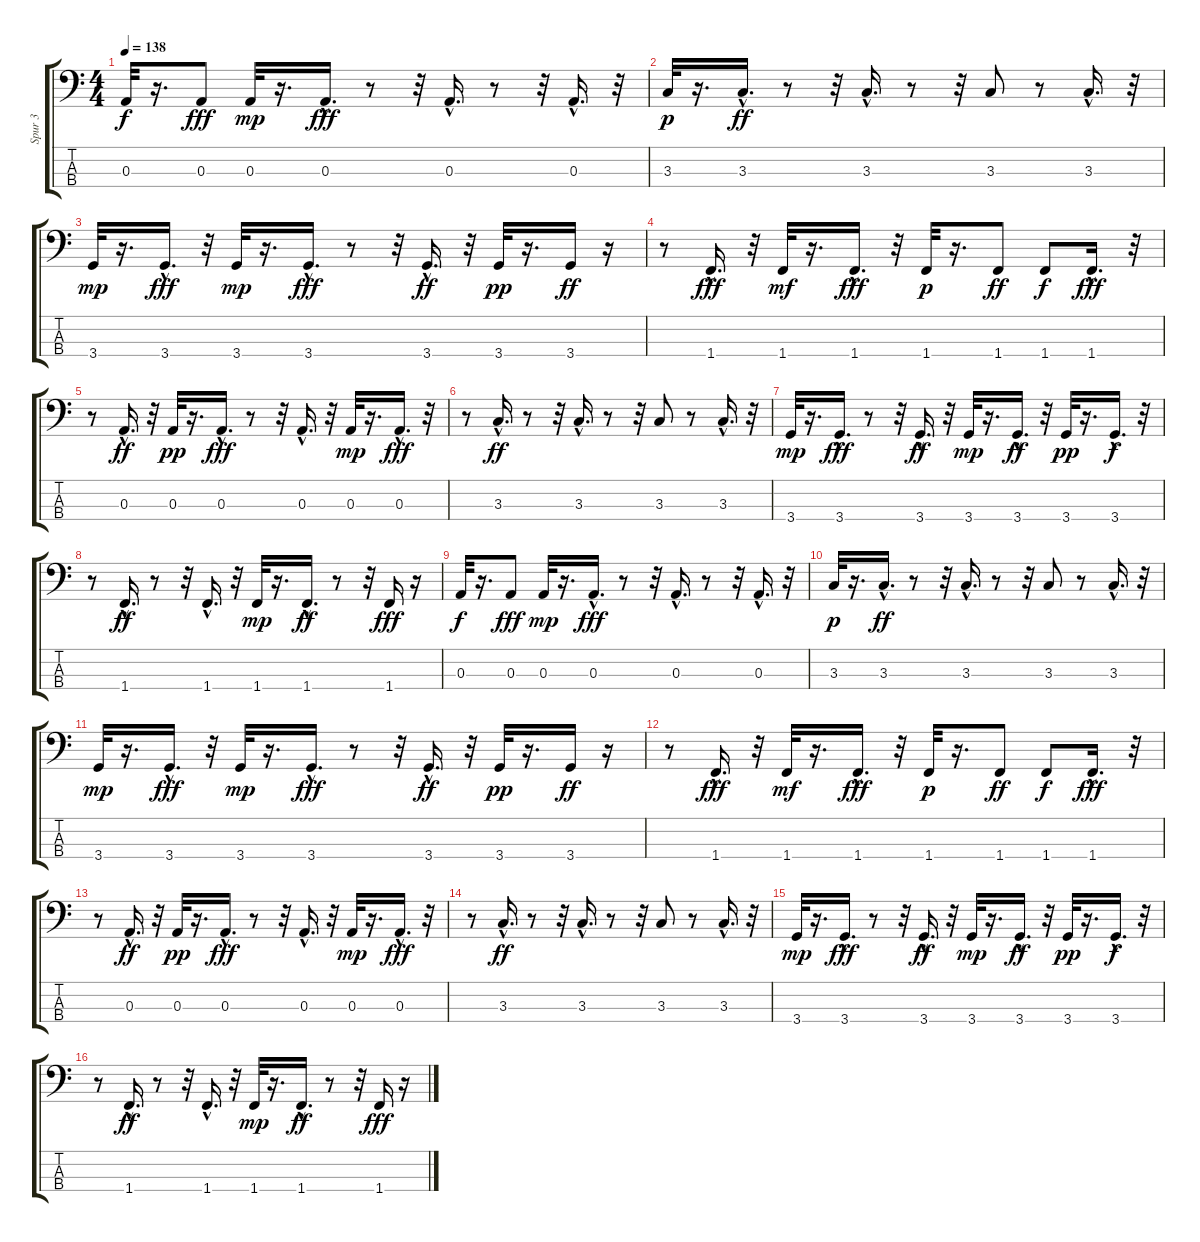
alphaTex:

\track ("Spur 3" "Spur 3") {instrument synthbass1}
\staff {score tabs}
\tuning (G2 D2 A1 E1) {hide}
\ts (4 4)
\tempo 138
\clef f4
\ks c
0.3.32{dy f} r.16{d} 0.3.8{dy fff} 0.3.32{dy mp} r.16{d} 0.3{hac}.16{d dy fff} r.8 r.32 0.3{hac}.16{d} r.8 r.32 0.3{hac}.16{d} r.32 |
3.3.32{dy p} r.16{d} 3.3{hac}.16{d dy ff} r.8 r.32 3.3{hac}.16{d} r.8 r.32 3.3.8 r.8 3.3{hac}.16{d} r.32 |
3.4.32{dy mp} r.16{d} 3.4{hac}.16{d dy fff} r.32 3.4.32{dy mp} r.16{d} 3.4{hac}.16{d dy fff} r.8 r.32 3.4{hac}.16{d dy ff} r.32 3.4.32{dy pp} r.16{d} 3.4.16{dy ff} r.16 |
r.8 1.4{hac}.16{d dy fff} r.32 1.4.32{dy mf} r.16{d} 1.4{hac}.16{d dy fff} r.32 1.4.32{dy p} r.16{d} 1.4.8{dy ff} 1.4.8{dy f} 1.4{hac}.16{d dy fff} r.32 |
r.8 0.3{hac}.16{d dy ff} r.32 0.3.32{dy pp} r.16{d} 0.3{hac}.16{d dy fff} r.8 r.32 0.3{hac}.16{d} r.32 0.3.32{dy mp} r.16{d} 0.3{hac}.16{d dy fff} r.32 |
r.8 3.3{hac}.16{d dy ff} r.8 r.32 3.3{hac}.16{d} r.8 r.32 3.3.8 r.8 3.3{hac}.16{d} r.32 |
3.4.32{dy mp} r.16{d} 3.4{hac}.16{d dy fff} r.8 r.32 3.4{hac}.16{d dy ff} r.32 3.4.32{dy mp} r.16{d} 3.4{hac}.16{d dy ff} r.32 3.4.32{dy pp} r.16{d} 3.4{hac}.16{d dy f} r.32 |
r.8 1.4{hac}.16{d dy ff} r.8 r.32 1.4{hac}.16{d} r.32 1.4.32{dy mp} r.16{d} 1.4{hac}.16{d dy ff} r.8 r.32 1.4.16{dy fff} r.16 |
0.3.32{dy f} r.16{d} 0.3.8{dy fff} 0.3.32{dy mp} r.16{d} 0.3{hac}.16{d dy fff} r.8 r.32 0.3{hac}.16{d} r.8 r.32 0.3{hac}.16{d} r.32 |
3.3.32{dy p} r.16{d} 3.3{hac}.16{d dy ff} r.8 r.32 3.3{hac}.16{d} r.8 r.32 3.3.8 r.8 3.3{hac}.16{d} r.32 |
3.4.32{dy mp} r.16{d} 3.4{hac}.16{d dy fff} r.32 3.4.32{dy mp} r.16{d} 3.4{hac}.16{d dy fff} r.8 r.32 3.4{hac}.16{d dy ff} r.32 3.4.32{dy pp} r.16{d} 3.4.16{dy ff} r.16 |
r.8 1.4{hac}.16{d dy fff} r.32 1.4.32{dy mf} r.16{d} 1.4{hac}.16{d dy fff} r.32 1.4.32{dy p} r.16{d} 1.4.8{dy ff} 1.4.8{dy f} 1.4{hac}.16{d dy fff} r.32 |
r.8 0.3{hac}.16{d dy ff} r.32 0.3.32{dy pp} r.16{d} 0.3{hac}.16{d dy fff} r.8 r.32 0.3{hac}.16{d} r.32 0.3.32{dy mp} r.16{d} 0.3{hac}.16{d dy fff} r.32 |
r.8 3.3{hac}.16{d dy ff} r.8 r.32 3.3{hac}.16{d} r.8 r.32 3.3.8 r.8 3.3{hac}.16{d} r.32 |
3.4.32{dy mp} r.16{d} 3.4{hac}.16{d dy fff} r.8 r.32 3.4{hac}.16{d dy ff} r.32 3.4.32{dy mp} r.16{d} 3.4{hac}.16{d dy ff} r.32 3.4.32{dy pp} r.16{d} 3.4{hac}.16{d dy f} r.32 |
r.8 1.4{hac}.16{d dy ff} r.8 r.32 1.4{hac}.16{d} r.32 1.4.32{dy mp} r.16{d} 1.4{hac}.16{d dy ff} r.8 r.32 1.4.16{dy fff} r.16
